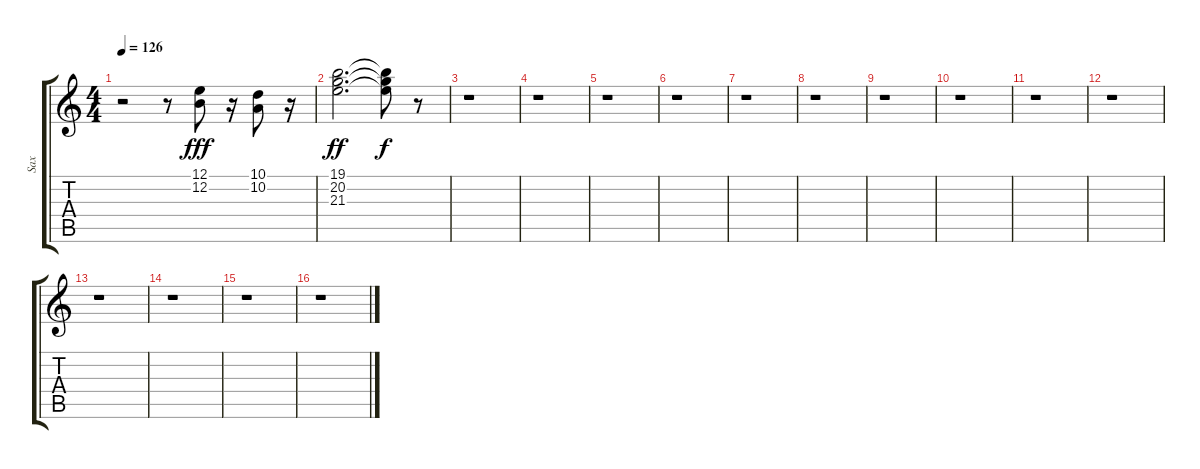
\track ("Sax" "Sax") {instrument tenorsax}
\staff {score tabs}
\tuning (E4 B3 G3 D3 A2 E2) {hide}
\ts (4 4)
\tempo 126
\clef g2
\ks c
r.2{dy f} r.8 (12.1 12.2).8{dy fff} r.16 (10.1 10.2).8 r.16 |
(19.1 20.2 21.3).2{d dy ff} (19.1{t} 20.2{t} 21.3{t}).8{dy f} r.8 |
r.1 |
r.1 |
r.1 |
r.1 |
r.1 |
r.1 |
r.1 |
r.1 |
r.1 |
r.1 |
r.1 |
r.1 |
r.1 |
r.1
